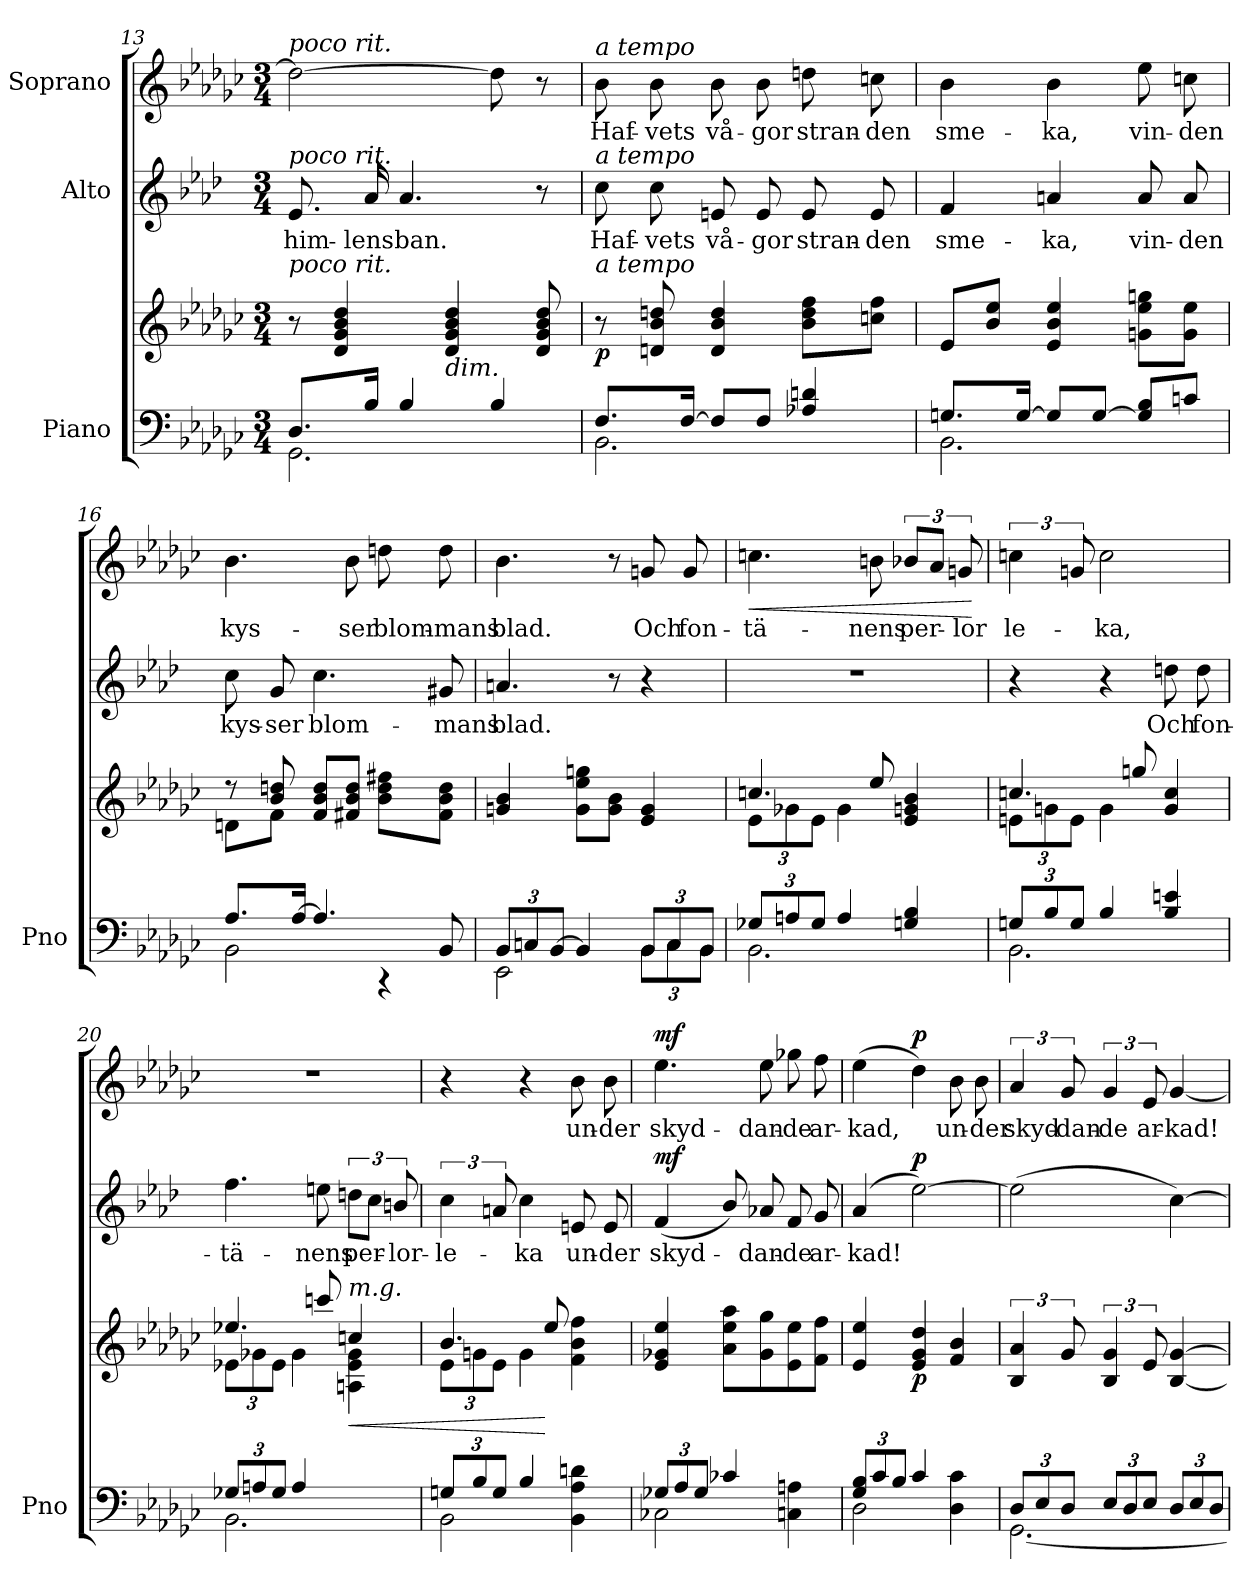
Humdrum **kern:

**kern	**kern	**dynam	**kern	**text	**dynam	**kern	**text	**dynam
*part3	*part3	*part3	*part2	*part2	*part2	*part1	*part1	*part1
*staff4	*staff3	*staff3/4	*staff2	*staff2	*staff2	*staff1	*staff1	*staff1
*I"Piano	*	*	*I"Alto	*	*	*I"Soprano	*	*
*I'Pno	*	*	*	*	*	*	*	*
*clefF4	*clefG2	*	*clefG2	*	*	*clefG2	*	*
*	*	*	*ITrd1c2	*	*	*	*	*
*k[b-e-a-d-g-c-]	*k[b-e-a-d-g-c-]	*	*k[b-e-a-d-g-c-]	*	*	*k[b-e-a-d-g-c-]	*	*
*M3/4	*M3/4	*	*M3/4	*	*	*M3/4	*	*
=13	=13	=13	=13	=13	=13	=13	=13	=13
*^	*	*	*	*	*	*	*	*
!	!	!	!	!	!	!	!LO:TX:i:t=poco rit.	!	!
!	!	!	!	!LO:TX:i:t=poco rit.	!	!	!	!	!
!	!	!LO:TX:i:t=poco rit.	!	!	!	!	!	!	!
8.D-/L	2.GG-\	8r	.	8.d-/	him-	.	2dd-\_	.	.
.	.	4d-/ 4g-/ 4b-/ 4dd-/	.	.	.	.	.	.	.
16B-/Jk	.	.	.	16g-/	-lens	.	.	.	.
4B-/	.	.	.	4.g-/	ban.	.	.	.	.
!	!	!LO:TX:b:i:t=dim.	!	!	!	!	!	!	!
.	.	4d-/ 4g-/ 4b-/ 4dd-/	.	.	.	.	.	.	.
4B-/	.	.	.	.	.	.	8dd-\]	.	.
.	.	8d-/ 8g-/ 8b-/ 8dd-/	.	8r	.	.	8r	.	.
=14	=14	=14	=14	=14	=14	=14	=14	=14	=14
!	!	!	!	!	!	!	!LO:TX:i:t=a tempo	!	!
!	!	!	!	!LO:TX:i:t=a tempo	!	!	!	!	!
!	!	!LO:TX:i:t=a tempo	!	!	!	!	!	!	!
!	!	!	!LO:DY:b	!	!	!	!	!	!
8.F/L	2.BB-\	8r	p	8b-\	Haf-	.	8b-\	Haf-	.
.	.	8dn/ 8b-/ 8ddn/	.	8b-\	-vets	.	8b-\	-vets	.
[16F/Jk	.	.	.	.	.	.	.	.	.
8F/L]	.	4d/ 4b-/ 4dd/	.	8dn/	vå-	.	8b-\	vå-	.
8F/J	.	.	.	8d/	-gor	.	8b-\	-gor	.
4A-X/ 4dn/	.	8b-\ 8dd\ 8ff\L	.	8d/	stran-	.	8ddn\	stran-	.
.	.	8ccn\ 8ff\J	.	8d/	-den	.	8ccn\	-den	.
=15	=15	=15	=15	=15	=15	=15	=15	=15	=15
8.Gn/L	2.BB-\	8e-/L	.	4e-/	sme-	.	4b-\	sme-	.
.	.	8b-/ 8ee-/J	.	.	.	.	.	.	.
[16G/Jk	.	.	.	.	.	.	.	.	.
8G/L]	.	4e-/ 4b-/ 4ee-/	.	4gn/	-ka,	.	4b-\	-ka,	.
[8G/J	.	.	.	.	.	.	.	.	.
8G/] 8B-/L	.	8gn\ 8ee-\ 8ggn\L	.	8g/	vin-	.	8ee-\	vin-	.
8cn/J	.	8g\ 8ee-\J	.	8g/	-den	.	8ccn\	-den	.
=16	=16	=16	=16	=16	=16	=16	=16	=16	=16
*	*	*^	*	*	*	*	*	*	*
8.A-/L	2BB-\	8r	8dn\L	.	8b-\	kys-	.	4.b-\	kys-	.
.	.	8b-/ 8ddn/	8f\J	.	8f/	-ser	.	.	.	.
[16A-/Jk	.	.	.	.	.	.	.	.	.	.
4.A-/]	.	8f/ 8b-/ 8dd/L	4ryy	.	4.b-\	blom-	.	.	.	.
.	.	8f#X/ 8b-/ 8dd/J	.	.	.	.	.	8b-\	-ser	.
.	4r	8b-\ 8dd\ 8ff#X\L	4ryy	.	.	.	.	8ddn\	blom-	.
8BB-/	.	8f#\ 8b-\ 8dd\J	.	.	8f#X/	-mans	.	8dd\	-mans	.
*	*	*v	*v	*	*	*	*	*	*	*
=17	=17	=17	=17	=17	=17	=17	=17	=17	=17
*Xbrackettup	*	*	*	*	*	*	*	*	*
12BB-/L	2EE-\	4gn/ 4b-/	.	4.gn/	blad.	.	4.b-\	blad.	.
12Cn/	.	.	.	.	.	.	.	.	.
[12BB-/J	.	.	.	.	.	.	.	.	.
4BB-/]	.	8g\ 8ee-\ 8ggn\L	.	.	.	.	.	.	.
.	.	8g\ 8b-\J	.	8r	.	.	8r	.	.
12BB-/L	12BB-\L	4e-/ 4g/	.	4r	.	.	8gn/	Och	.
12C/	12C\	.	.	.	.	.	.	.	.
.	.	.	.	.	.	.	8g/	fon-	.
12BB-/J	12BB-\J	.	.	.	.	.	.	.	.
=18	=18	=18	=18	=18	=18	=18	=18	=18	=18
*	*	*^	*	*	*	*	*	*	*
*	*	*	*Xbrackettup	*	*	*	*	*	*	*
!	!	!	!	!	!	!	!	!	!	!LO:HP:b
12G-X/L	2.BB-\	4.ccn/	12e-\L	.	2.r	.	.	4.ccn\	-tä-	<
12An/	.	.	12g-X\	.	.	.	.	.	.	.
12G-/J	.	.	12e-\J	.	.	.	.	.	.	.
4A/	.	.	4g-\	.	.	.	.	.	.	.
.	.	8ee-/	.	.	.	.	.	8bn\	-nens	.
4Gn/ 4B-/	.	4e-/ 4gn/ 4b-/	4ryy	.	.	.	.	12b-X/L	per-	.
.	.	.	.	.	.	.	.	12a-/J	.	.
.	.	.	.	.	.	.	.	12gn/	-lor	.
*v	*v	*	*	*	*	*	*	*	*	*
*	*v	*v	*	*	*	*	*	*	*
.	.	.	.	.	.	.	.	[
=19	=19	=19	=19	=19	=19	=19	=19	=19
*^	*^	*	*	*	*	*	*	*
12Gn/L	2.BB-\	4.ccn/	12en\L	.	4r	.	.	6ccn\	le-	.
12B-/	.	.	12gn\	.	.	.	.	.	.	.
12G/J	.	.	12e\J	.	.	.	.	12gn/	.	.
4B-/	.	.	4g\	.	4r	.	.	2cc\	-ka,	.
.	.	8ggn/	.	.	.	.	.	.	.	.
4B-/ 4en/	.	4g/ 4cc/	4ryy	.	8ccn\	Och	.	.	.	.
.	.	.	.	.	8cc\	fon-	.	.	.	.
=20	=20	=20	=20	=20	=20	=20	=20	=20	=20	=20
12G-X/L	2.BB-\	4.ee-X/	12e-X\L	.	4.ee-\	-tä-	.	2.r	.	.
12An/	.	.	12g-X\	.	.	.	.	.	.	.
12G-/J	.	.	12e-\J	.	.	.	.	.	.	.
4A/	.	.	4g-\	.	.	.	.	.	.	.
.	.	8cccn/	.	.	8ddn\	-nens	.	.	.	.
!	!	!LO:TX:i:t=m.g.	!	!	!	!	!	!	!	!
!	!	!	!	!LO:HP:b	!	!	!	!	!	!
4ryy	.	4ccn/	4An\ 4e-\ 4g-\	<	12ccn\L	per-	.	.	.	.
.	.	.	.	.	12b-\J	.	.	.	.	.
.	.	.	.	.	12an/	-lor-	.	.	.	.
=21	=21	=21	=21	=21	=21	=21	=21	=21	=21	=21
12Gn/L	2BB-\	4.b-/	12e-\L	.	6b-\	-le-	.	4r	.	.
12B-/	.	.	12gn\	.	.	.	.	.	.	.
12G/J	.	.	12e-\J	.	12gn/	.	.	.	.	.
4B-/	.	.	4g\	.	4b-\	-ka	.	4r	.	.
.	.	8ee-/	.	[	.	.	.	.	.	.
4ryy	4BB-\ 4A-\ 4dn\	4ryy	4f\ 4b-\ 4ff\	.	8dn/	un-	.	8b-\	un-	.
.	.	.	.	.	8d/	-der	.	8b-\	-der	.
*	*	*v	*v	*	*	*	*	*	*	*
=22	=22	=22	=22	=22	=22	=22	=22	=22	=22
!	!	!	!	!	!	!LO:DY:a	!	!	!LO:DY:a
12G-X/L	2C-X\	4e-/ 4g-X/ 4ee-/	.	(4e-/	skyd-	mf	4.ee-\	skyd-	mf
12A-/	.	.	.	.	.	.	.	.	.
12G-/J	.	.	.	.	.	.	.	.	.
4c-X/	.	8a-\ 8ee-\ 8aa-\L	.	8a-/)	.	.	.	.	.
.	.	8g-\ 8gg-\	.	8g-X/	-dan-	.	8ee-\	-dan-	.
4ryy	4Cn\ 4An\	8e-\ 8ee-\	.	8e-/	-de	.	8gg-X\	-de	.
.	.	8f\ 8ff\J	.	8f/	ar-	.	8ff\	ar-	.
=23	=23	=23	=23	=23	=23	=23	=23	=23	=23
12G-/ 12B-/L	2D-\	4e-/ 4ee-/	.	(4g-/	-kad!	.	(4ee-\	-kad,	.
12c-/	.	.	.	.	.	.	.	.	.
12B-/J	.	.	.	.	.	.	.	.	.
!	!	!	!LO:DY:b	!	!	!LO:DY:a	!	!	!LO:DY:a
4c-/	.	4e-/ 4g-/ 4dd-/	p	[2dd-\)	.	p	4dd-\)	.	p
4ryy	4D-\ 4c-\	4f/ 4b-/	.	.	.	.	8b-\	un-	.
.	.	.	.	.	.	.	8b-\	-der	.
=24	=24	=24	=24	=24	=24	=24	=24	=24	=24
*	*	*brackettup	*	*	*	*	*	*	*
12D-/L	[2.GG-\	6B-/ 6a-/	.	(2dd-\]	.	.	6a-/	skyd-	.
12E-/	.	.	.	.	.	.	.	.	.
12D-/J	.	12g-/	.	.	.	.	12g-/	-dan-	.
12E-/L	.	6B-/ 6g-/	.	.	.	.	6g-/	-de	.
12D-/	.	.	.	.	.	.	.	.	.
12E-/J	.	12e-/	.	.	.	.	12e-/	ar-	.
12D-/L	.	[<4B-/ [4g-/	.	[4b-\)	.	.	[4g-/	-kad!	.
12E-/	.	.	.	.	.	.	.	.	.
12D-/J	.	.	.	.	.	.	.	.	.
*v	*v	*	*	*	*	*	*	*	*
=	=	=	=	=	=	=	=	=
*-	*-	*-	*-	*-	*-	*-	*-	*-
